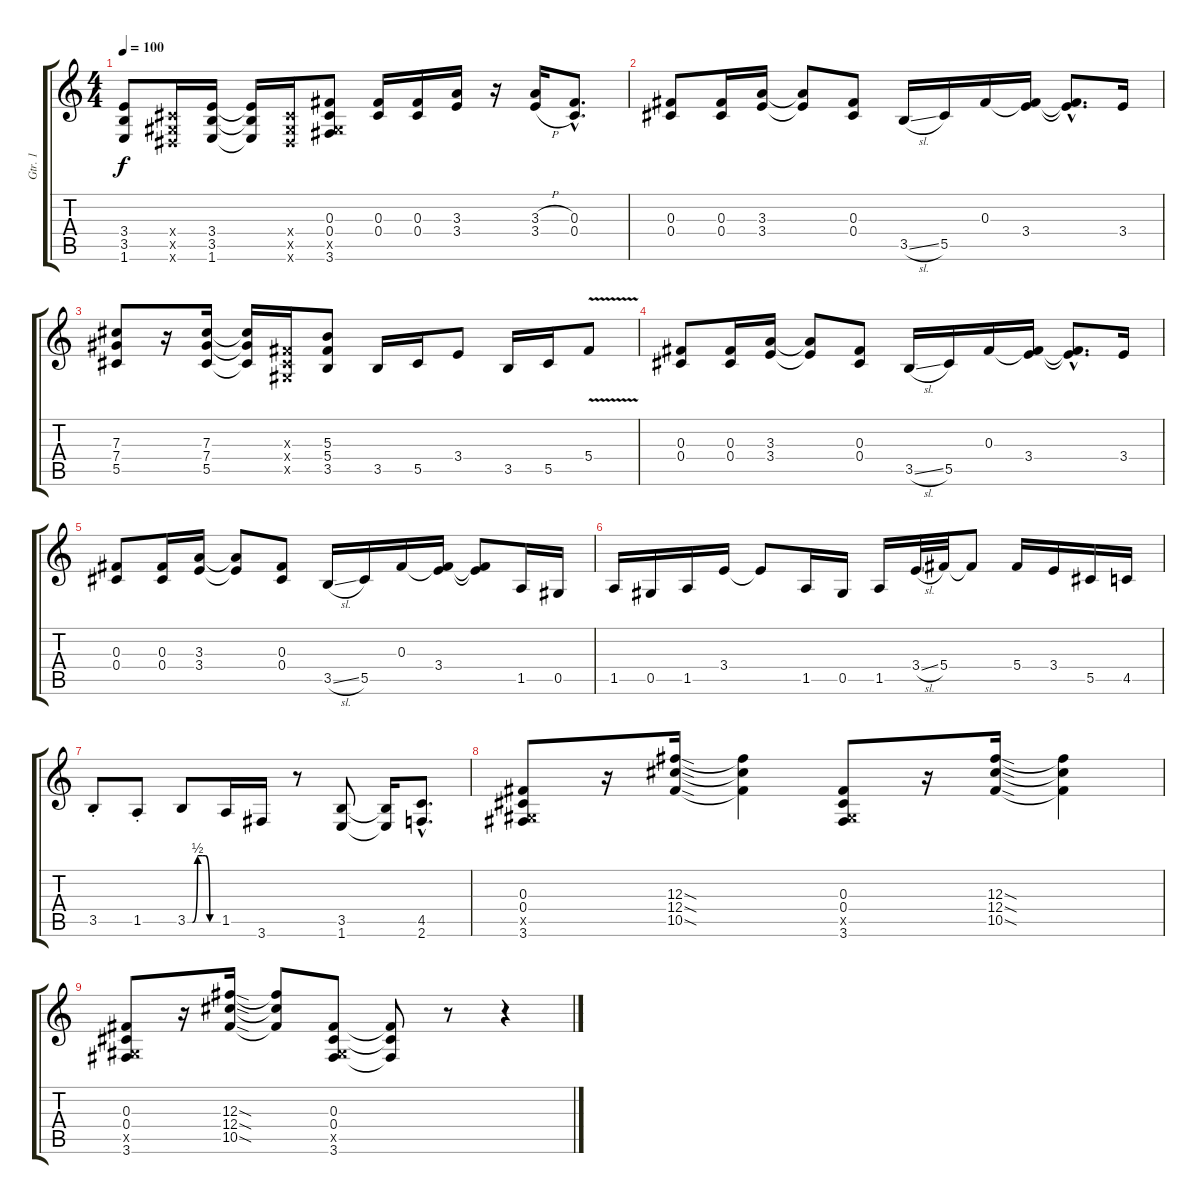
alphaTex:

\track ("Gtr. 1" "Gtr. 1") {instrument distortionguitar}
\staff {score tabs}
\tuning (Eb4 Bb3 Gb3 Db3 Ab2 Eb2) {hide}
\ts (4 4)
\tempo 100
\clef g2
\ks c
(3.4 3.5 1.6).8{dy f} (0.4{x} 0.5{x} 0.6{x}).16 (3.4 3.5 1.6).16 (3.4{t} 3.5{t} 1.6{t}).16 (0.4{x} 0.5{x} 0.6{x}).16 (0.3 0.4 0.5{x} 3.6).8 (0.3 0.4).16 (0.3 0.4).16 (3.3 3.4).16 r.16 (3.3{h} 3.4{h}).16 (0.3{hac} 0.4{hac}).8{d} |
(0.3 0.4).8 (0.3 0.4).16 (3.3 3.4).16 (3.3{t} 3.4{t}).8 (0.3 0.4).8 3.5{sl}.16 5.5.16 0.3.16 (0.3{t} 3.4).16 (0.3{hac t} 3.4{hac t}).8{d} 3.4.16 |
(7.3 7.4 5.5).8 r.16 (7.3 7.4 5.5).16 (7.3{t} 7.4{t} 5.5{t}).16 (0.3{x} 0.4{x} 0.5{x}).16 (5.3 5.4 3.5).8 3.5.16 5.5.16 3.4.8 3.5.16 5.5.16 5.4{v}.8 |
(0.3 0.4).8 (0.3 0.4).16 (3.3 3.4).16 (3.3{t} 3.4{t}).8 (0.3 0.4).8 3.5{sl}.16 5.5.16 0.3.16 (0.3{t} 3.4).16 (0.3{hac t} 3.4{hac t}).8{d} 3.4.16 |
(0.3 0.4).8 (0.3 0.4).16 (3.3 3.4).16 (3.3{t} 3.4{t}).8 (0.3 0.4).8 3.5{sl}.16 5.5.16 0.3.16 (0.3{t} 3.4).16 (0.3{t} 3.4{t}).8 1.5.16 0.5.16 |
1.5.16 0.5.16 1.5.16 3.4.16 3.4{t}.8 1.5.16 0.5.16 1.5.16 3.4{sl}.32 5.4.32 5.4{t}.8 5.4.16 3.4.16 5.5.16 4.5.16 |
3.5{st}.8 1.5{st}.8 3.5{be (custom 0 0 10 0 20 2 30 2 35 2 44 0 60 0)}.8 1.5.16 3.6.16 r.8 (3.5 1.6).8 (3.5{t} 1.6{t}).16 (4.5{hac} 2.6{hac}).8{d} |
(0.3 0.4 0.5{x} 3.6).8 r.16 (12.3{sod} 12.4{sod} 10.5{sod}).16 (12.3{t} 12.4{t} 10.5{t}).4 (0.3 0.4 0.5{x} 3.6).8 r.16 (12.3{sod} 12.4{sod} 10.5{sod}).16 (12.3{t} 12.4{t} 10.5{t}).4 |
(0.3 0.4 0.5{x} 3.6).8 r.16 (12.3{sod} 12.4{sod} 10.5{sod}).16 (12.3{t} 12.4{t} 10.5{t}).8 (0.3 0.4 0.5{x} 3.6).8 (0.3{t} 0.4{t} 3.6{t}).8 r.8 r.4
